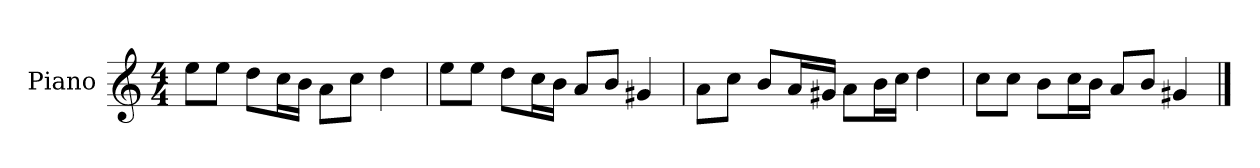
**kern
*part1
*staff1
*I"Piano
*I'P-no
*clefG2
*k[]
*M4/4
*MM90
=1
8ee\L
8ee\J
8dd\L
16cc\L
16b\JJ
8a\L
8cc\J
4dd\
=2
8ee\L
8ee\J
8dd\L
16cc\L
16b\JJ
8a/L
8b/J
4g#X/
=3
8a\L
8cc\J
8b/L
16a/L
16g#X/JJ
8a\L
16b\L
16cc\JJ
4dd\
=4
8cc\L
8cc\J
8b\L
16cc\L
16b\JJ
8a/L
8b/J
4g#X/
==
*-
